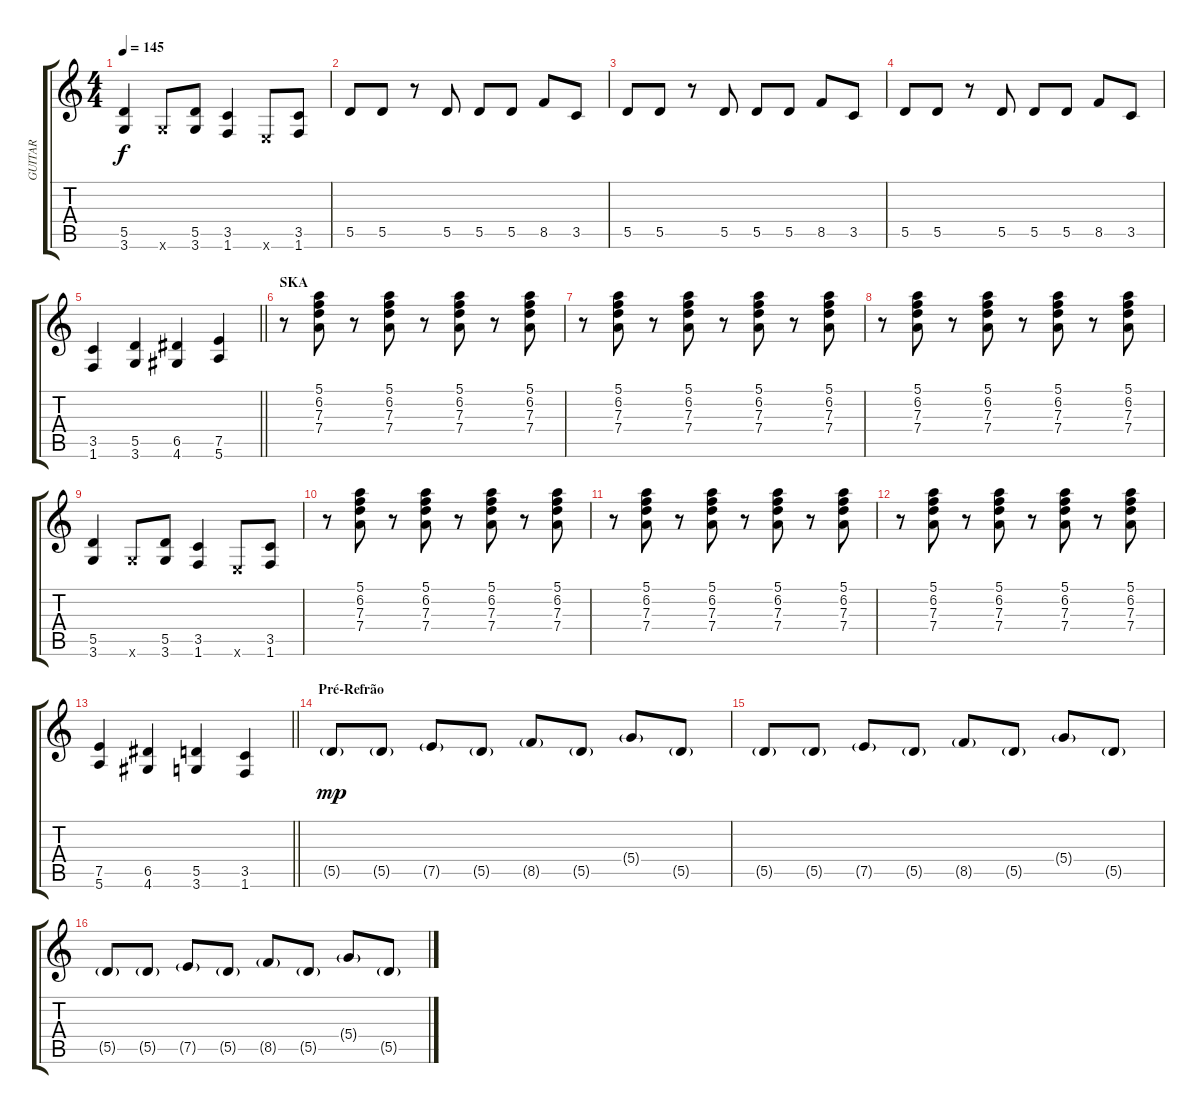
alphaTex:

\track ("GUITAR" "GUITAR") {instrument distortionguitar}
\staff {score tabs}
\tuning (E4 B3 G3 D3 A2 E2) {hide}
\ts (4 4)
\tempo 145
\clef g2
\ks c
(5.5 3.6).4{dy f instrument distortionguitar} 3.6{x}.8 (5.5 3.6).8 (3.5 1.6).4 0.6{x}.8 (3.5 1.6).8 |
5.5.8{instrument electricguitarclean} 5.5.8 r.8 5.5.8 5.5.8 5.5.8 8.5.8 3.5.8 |
5.5.8 5.5.8 r.8 5.5.8 5.5.8 5.5.8 8.5.8 3.5.8 |
5.5.8 5.5.8 r.8 5.5.8 5.5.8 5.5.8 8.5.8 3.5.8 |
\barLineRight lightlight
(3.5 1.6).4{instrument distortionguitar} (5.5 3.6).4 (6.5 4.6).4 (7.5 5.6).4 |
\section ("" "SKA")
r.8 (5.1 6.2 7.3 7.4).8 r.8 (5.1 6.2 7.3 7.4).8 r.8 (5.1 6.2 7.3 7.4).8 r.8 (5.1 6.2 7.3 7.4).8 |
r.8 (5.1 6.2 7.3 7.4).8 r.8 (5.1 6.2 7.3 7.4).8 r.8 (5.1 6.2 7.3 7.4).8 r.8 (5.1 6.2 7.3 7.4).8 |
r.8 (5.1 6.2 7.3 7.4).8 r.8 (5.1 6.2 7.3 7.4).8 r.8 (5.1 6.2 7.3 7.4).8 r.8 (5.1 6.2 7.3 7.4).8 |
(5.5 3.6).4{instrument distortionguitar} 3.6{x}.8 (5.5 3.6).8 (3.5 1.6).4 0.6{x}.8 (3.5 1.6).8 |
r.8 (5.1 6.2 7.3 7.4).8 r.8 (5.1 6.2 7.3 7.4).8 r.8 (5.1 6.2 7.3 7.4).8 r.8 (5.1 6.2 7.3 7.4).8 |
r.8 (5.1 6.2 7.3 7.4).8 r.8 (5.1 6.2 7.3 7.4).8 r.8 (5.1 6.2 7.3 7.4).8 r.8 (5.1 6.2 7.3 7.4).8 |
r.8 (5.1 6.2 7.3 7.4).8 r.8 (5.1 6.2 7.3 7.4).8 r.8 (5.1 6.2 7.3 7.4).8 r.8 (5.1 6.2 7.3 7.4).8 |
\barLineRight lightlight
(7.5 5.6).4 (6.5 4.6).4 (5.5 3.6).4 (3.5 1.6).4 |
\section ("" "Pré-Refrão")
5.5{g}.8{dy mp instrument electricguitarclean} 5.5{g}.8 7.5{g}.8 5.5{g}.8 8.5{g}.8 5.5{g}.8 5.4{g}.8 5.5{g}.8 |
5.5{g}.8{instrument electricguitarclean} 5.5{g}.8 7.5{g}.8 5.5{g}.8 8.5{g}.8 5.5{g}.8 5.4{g}.8 5.5{g}.8 |
5.5{g}.8{instrument electricguitarclean} 5.5{g}.8 7.5{g}.8 5.5{g}.8 8.5{g}.8 5.5{g}.8 5.4{g}.8 5.5{g}.8
